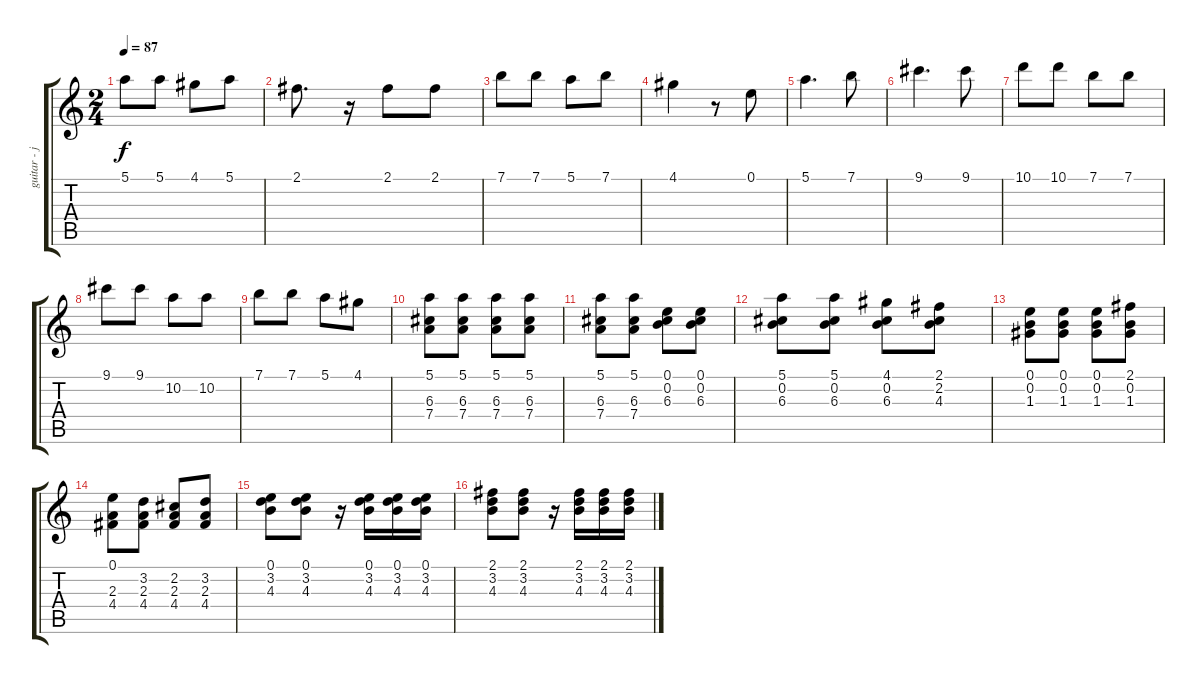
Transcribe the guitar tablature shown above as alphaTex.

\track ("guitar - jubing" "guitar - j") {instrument acousticguitarnylon}
\staff {score tabs}
\tuning (E4 B3 G3 D3 A2 E2) {hide}
\ts (2 4)
\tempo 87
\clef g2
\ks c
5.1.8{dy f} 5.1.8 4.1.8 5.1.8 |
2.1.8{d} r.16 2.1.8 2.1.8 |
7.1.8 7.1.8 5.1.8 7.1.8 |
4.1.4 r.8 0.1.8 |
5.1.4{d} 7.1.8 |
9.1.4{d} 9.1.8 |
10.1.8 10.1.8 7.1.8 7.1.8 |
9.1.8 9.1.8 10.2.8 10.2.8 |
7.1.8 7.1.8 5.1.8 4.1.8 |
(5.1 6.3 7.4).8 (5.1 6.3 7.4).8 (5.1 6.3 7.4).8 (5.1 6.3 7.4).8 |
(5.1 6.3 7.4).8 (5.1 6.3 7.4).8 (0.1 0.2 6.3).8 (0.1 0.2 6.3).8 |
(5.1 0.2 6.3).8 (5.1 0.2 6.3).8 (4.1 0.2 6.3).8 (2.1 2.2 4.3).8 |
(0.1 0.2 1.3).8 (0.1 0.2 1.3).8 (0.1 0.2 1.3).8 (2.1 0.2 1.3).8 |
(0.1 2.3 4.4).8 (3.2 2.3 4.4).8 (2.2 2.3 4.4).8 (3.2 2.3 4.4).8 |
(0.1 3.2 4.3).8 (0.1 3.2 4.3).8 r.16 (0.1 3.2 4.3).16 (0.1 3.2 4.3).16 (0.1 3.2 4.3).16 |
(2.1 3.2 4.3).8 (2.1 3.2 4.3).8 r.16 (2.1 3.2 4.3).16 (2.1 3.2 4.3).16 (2.1 3.2 4.3).16
